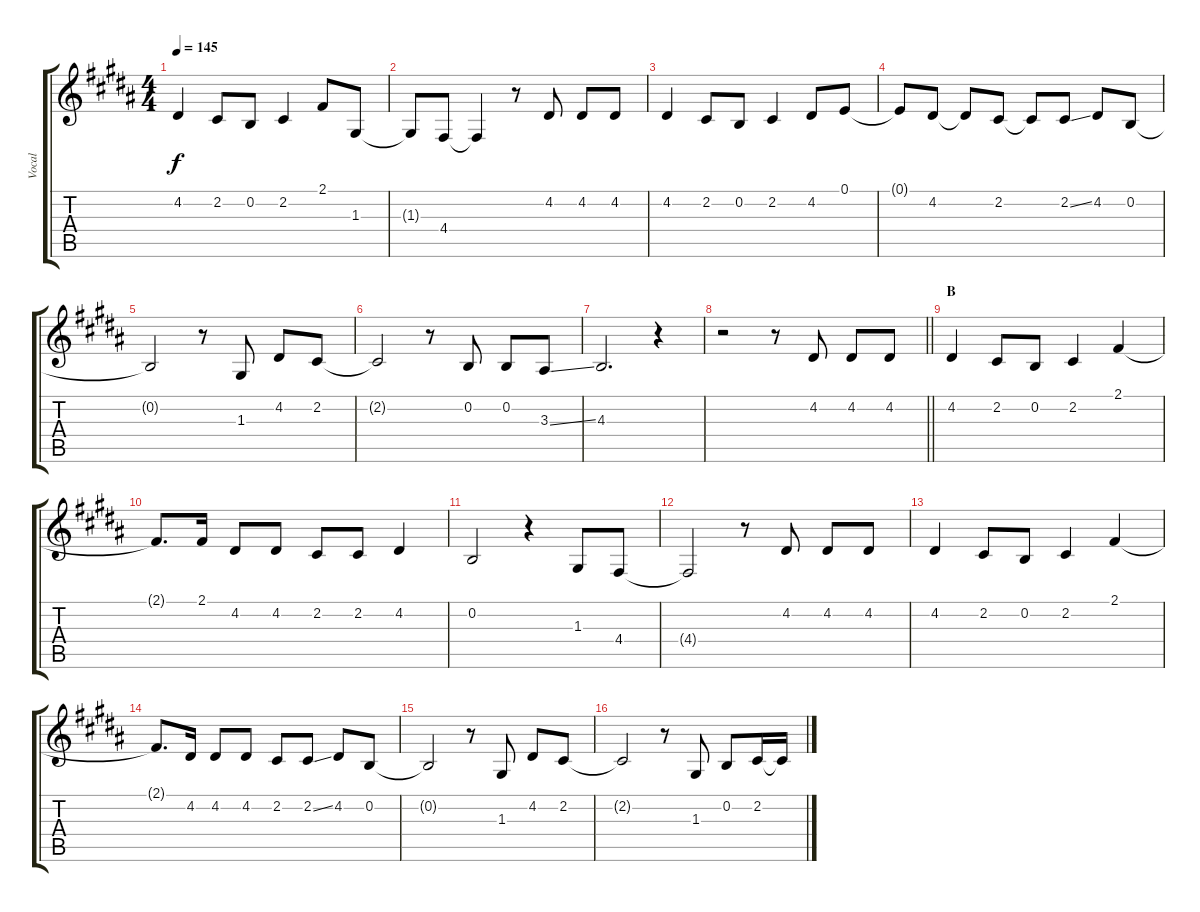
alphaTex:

\track ("Vocal" "Vocal") {instrument tenorsax}
\staff {score tabs}
\tuning (E4 B3 G3 D3 A2 E2) {hide}
\ts (4 4)
\tempo 145
\clef g2
\ks b
4.2.4{dy f} 2.2.8 0.2.8 2.2.4 2.1.8 1.3.8 |
1.3{t}.8 4.4.8 4.4{t}.4 r.8 4.2.8 4.2.8 4.2.8 |
4.2.4 2.2.8 0.2.8 2.2.4 4.2.8 0.1.8 |
0.1{t}.8 4.2.8 4.2{t}.8 2.2.8 2.2{t}.8 2.2{ss}.8 4.2.8 0.2.8 |
0.2{t}.2 r.8 1.3.8 4.2.8 2.2.8 |
2.2{t}.2 r.8 0.2.8 0.2.8 3.3{ss}.8 |
4.3.2{d} r.4 |
\barLineRight lightlight
r.2 r.8 4.2.8 4.2.8 4.2.8 |
\section ("" "B")
4.2.4 2.2.8 0.2.8 2.2.4 2.1.4 |
2.1{t}.8{d} 2.1.16 4.2.8 4.2.8 2.2.8 2.2.8 4.2.4 |
0.2.2 r.4 1.3.8 4.4.8 |
4.4{t}.2 r.8 4.2.8 4.2.8 4.2.8 |
4.2.4 2.2.8 0.2.8 2.2.4 2.1.4 |
2.1{t}.8{d} 4.2.16 4.2.8 4.2.8 2.2.8 2.2{ss}.8 4.2.8 0.2.8 |
0.2{t}.2 r.8 1.3.8 4.2.8 2.2.8 |
2.2{t}.2 r.8 1.3.8 0.2.8 2.2.16 2.2{ss t}.16
